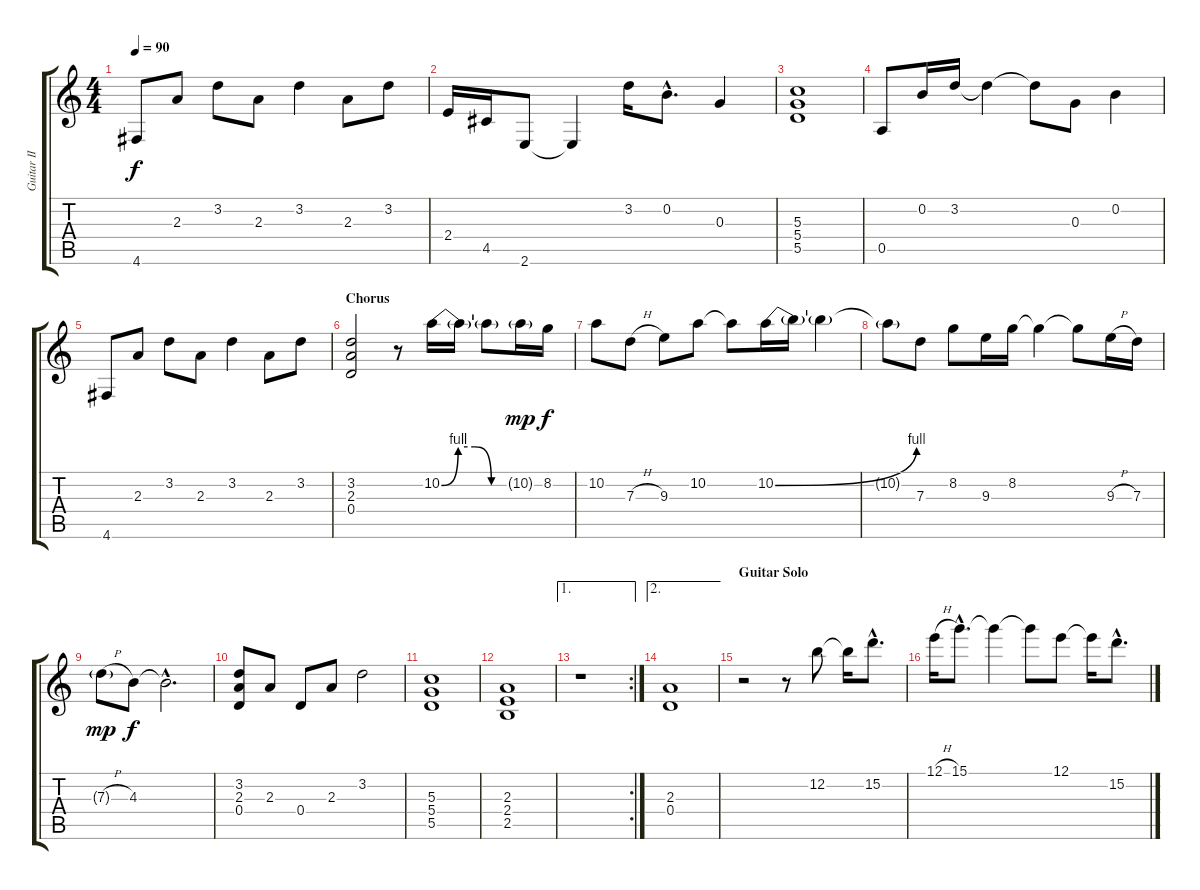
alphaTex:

\track ("Guitar II (Normal)" "Guitar II ") {instrument distortionguitar}
\staff {score tabs}
\tuning (E4 B3 G3 D3 A2 D2) {hide}
\ts (4 4)
\tempo 90
\clef g2
\ks c
4.6.8{dy f} 2.3.8 3.2.8 2.3.8 3.2.4 2.3.8 3.2.8 |
2.4.16 4.5.16 2.6.8 2.6{t}.4 3.2.16 0.2{hac}.8{d} 0.3.4 |
(5.3 5.4 5.5).1 |
0.5.8 0.2.16 3.2.16 3.2{t}.4 3.2{t}.8 0.3.8 0.2.4 |
4.6.8 2.3.8 3.2.8 2.3.8 3.2.4 2.3.8 3.2.8 |
\section ("" "Chorus")
(3.2 2.3 0.4).2 r.8 10.2{be (custom 0 0 15 4 30 4 45 0 60 0)}.16 10.2{t}.16 10.2{t}.8 10.2{g}.16{dy mp} 8.2.16{dy f} |
10.2.8 7.3{h}.8 9.3.8 10.2.8 10.2{t}.8 10.2{be (bend 0 0 60 4)}.16 10.2{t}.16 10.2{t}.4 |
10.2{t}.8 7.3.8 8.2.8 9.3.16 8.2.16 8.2{t}.4 8.2{t}.8 9.3{h}.16 7.3.16 |
7.3{h g}.8{dy mp} 4.3.8{dy f} 4.3{hac t}.2{d} |
(3.2 2.3 0.4).8 2.3.8 0.4.8 2.3.8 3.2.2 |
(5.3 5.4 5.5).1 |
(2.3 2.4 2.5).1 |
\ae 1
\rc 2
r.1{volume 7} |
\ae 2
(2.3 0.4).1 |
\section ("" "Guitar Solo")
r.2 r.8{volume 12} 12.2.8 12.2{t}.16 15.2{hac}.8{d} |
12.1{h}.16 15.1{hac}.8{d} 15.1{t}.4 15.1{t}.8 12.1.8 12.1{t}.16 15.2{hac}.8{d}
